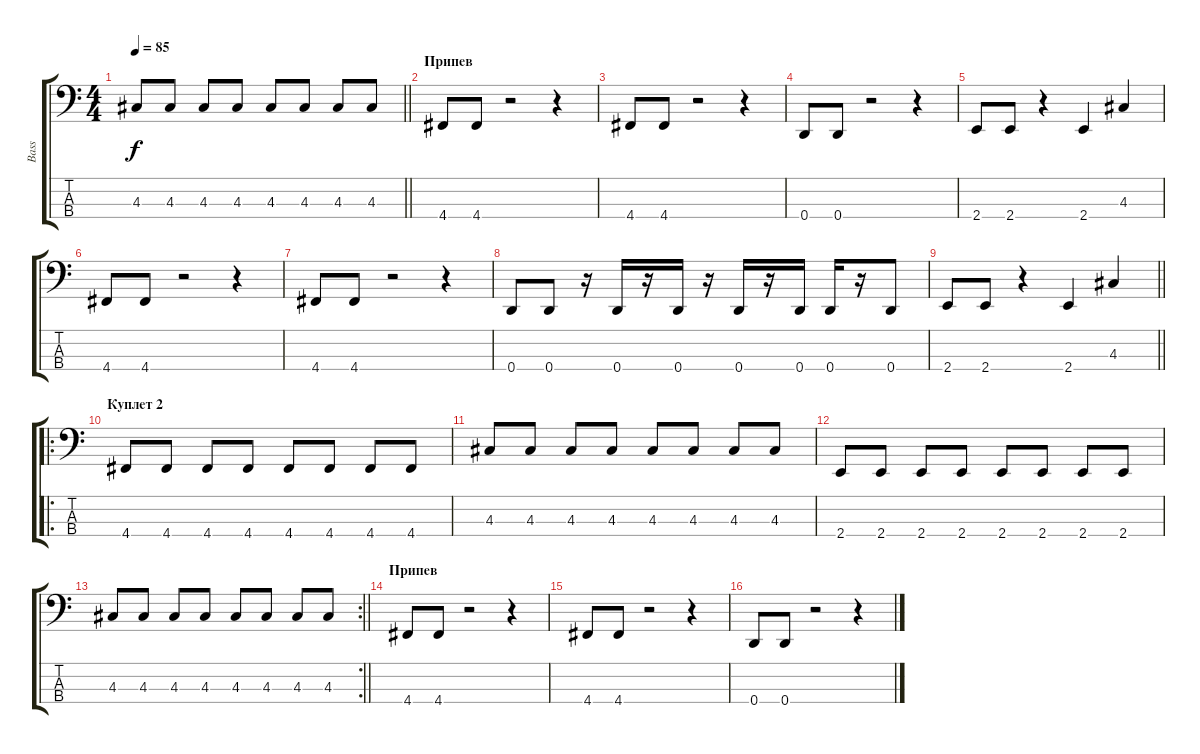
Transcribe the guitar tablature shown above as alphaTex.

\track ("Bass" "Bass") {instrument electricbassfinger}
\staff {score tabs}
\tuning (G2 D2 A1 D1) {hide}
\ts (4 4)
\tempo 85
\clef f4
\barLineRight lightlight
\ks c
4.3.8{dy f} 4.3.8 4.3.8 4.3.8 4.3.8 4.3.8 4.3.8 4.3.8 |
\section ("" "Припев")
4.4.8 4.4.8 r.2 r.4 |
4.4.8 4.4.8 r.2 r.4 |
0.4.8 0.4.8 r.2 r.4 |
2.4.8 2.4.8 r.4 2.4.4 4.3.4 |
4.4.8 4.4.8 r.2 r.4 |
4.4.8 4.4.8 r.2 r.4 |
0.4.8 0.4.8 r.16 0.4.16 r.16 0.4.16 r.16 0.4.16 r.16 0.4.16 0.4.16 r.16 0.4.8 |
\barLineRight lightlight
2.4.8 2.4.8 r.4 2.4.4 4.3.4 |
\ro
\section ("" "Куплет 2")
4.4.8 4.4.8 4.4.8 4.4.8 4.4.8 4.4.8 4.4.8 4.4.8 |
4.3.8 4.3.8 4.3.8 4.3.8 4.3.8 4.3.8 4.3.8 4.3.8 |
2.4.8 2.4.8 2.4.8 2.4.8 2.4.8 2.4.8 2.4.8 2.4.8 |
\rc 2
\barLineRight lightlight
4.3.8 4.3.8 4.3.8 4.3.8 4.3.8 4.3.8 4.3.8 4.3.8 |
\section ("" "Припев")
4.4.8 4.4.8 r.2 r.4 |
4.4.8 4.4.8 r.2 r.4 |
0.4.8 0.4.8 r.2 r.4
